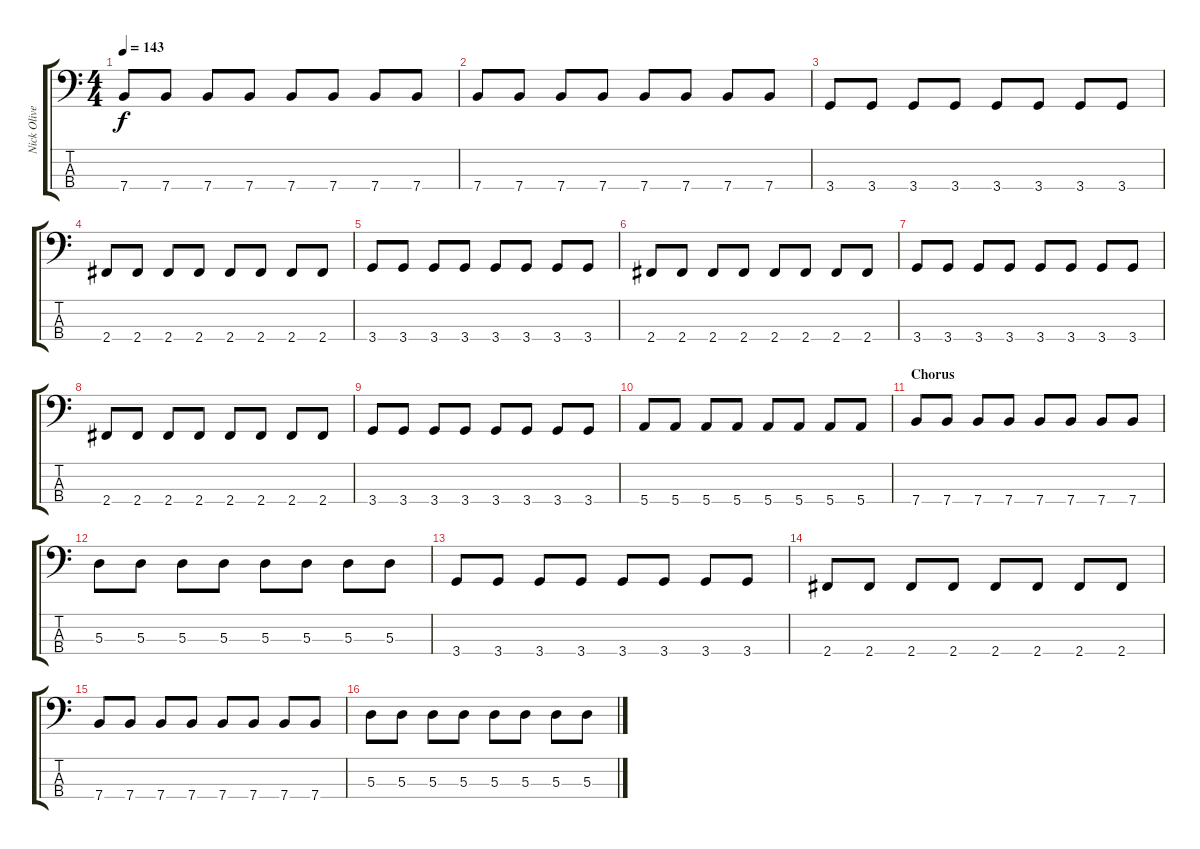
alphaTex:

\track ("Nick Olivery" "Nick Olive") {instrument electricbasspick}
\staff {score tabs}
\tuning (G2 D2 A1 E1) {hide}
\ts (4 4)
\tempo 143
\clef f4
\ks c
7.4.8{dy f} 7.4.8 7.4.8 7.4.8 7.4.8 7.4.8 7.4.8 7.4.8 |
7.4.8 7.4.8 7.4.8 7.4.8 7.4.8 7.4.8 7.4.8 7.4.8 |
3.4.8 3.4.8 3.4.8 3.4.8 3.4.8 3.4.8 3.4.8 3.4.8 |
2.4.8 2.4.8 2.4.8 2.4.8 2.4.8 2.4.8 2.4.8 2.4.8 |
3.4.8 3.4.8 3.4.8 3.4.8 3.4.8 3.4.8 3.4.8 3.4.8 |
2.4.8 2.4.8 2.4.8 2.4.8 2.4.8 2.4.8 2.4.8 2.4.8 |
3.4.8 3.4.8 3.4.8 3.4.8 3.4.8 3.4.8 3.4.8 3.4.8 |
2.4.8 2.4.8 2.4.8 2.4.8 2.4.8 2.4.8 2.4.8 2.4.8 |
3.4.8 3.4.8 3.4.8 3.4.8 3.4.8 3.4.8 3.4.8 3.4.8 |
5.4.8 5.4.8 5.4.8 5.4.8 5.4.8 5.4.8 5.4.8 5.4.8 |
\section ("" "Chorus")
7.4.8 7.4.8 7.4.8 7.4.8 7.4.8 7.4.8 7.4.8 7.4.8 |
5.3.8 5.3.8 5.3.8 5.3.8 5.3.8 5.3.8 5.3.8 5.3.8 |
3.4.8 3.4.8 3.4.8 3.4.8 3.4.8 3.4.8 3.4.8 3.4.8 |
2.4.8 2.4.8 2.4.8 2.4.8 2.4.8 2.4.8 2.4.8 2.4.8 |
7.4.8 7.4.8 7.4.8 7.4.8 7.4.8 7.4.8 7.4.8 7.4.8 |
5.3.8 5.3.8 5.3.8 5.3.8 5.3.8 5.3.8 5.3.8 5.3.8
